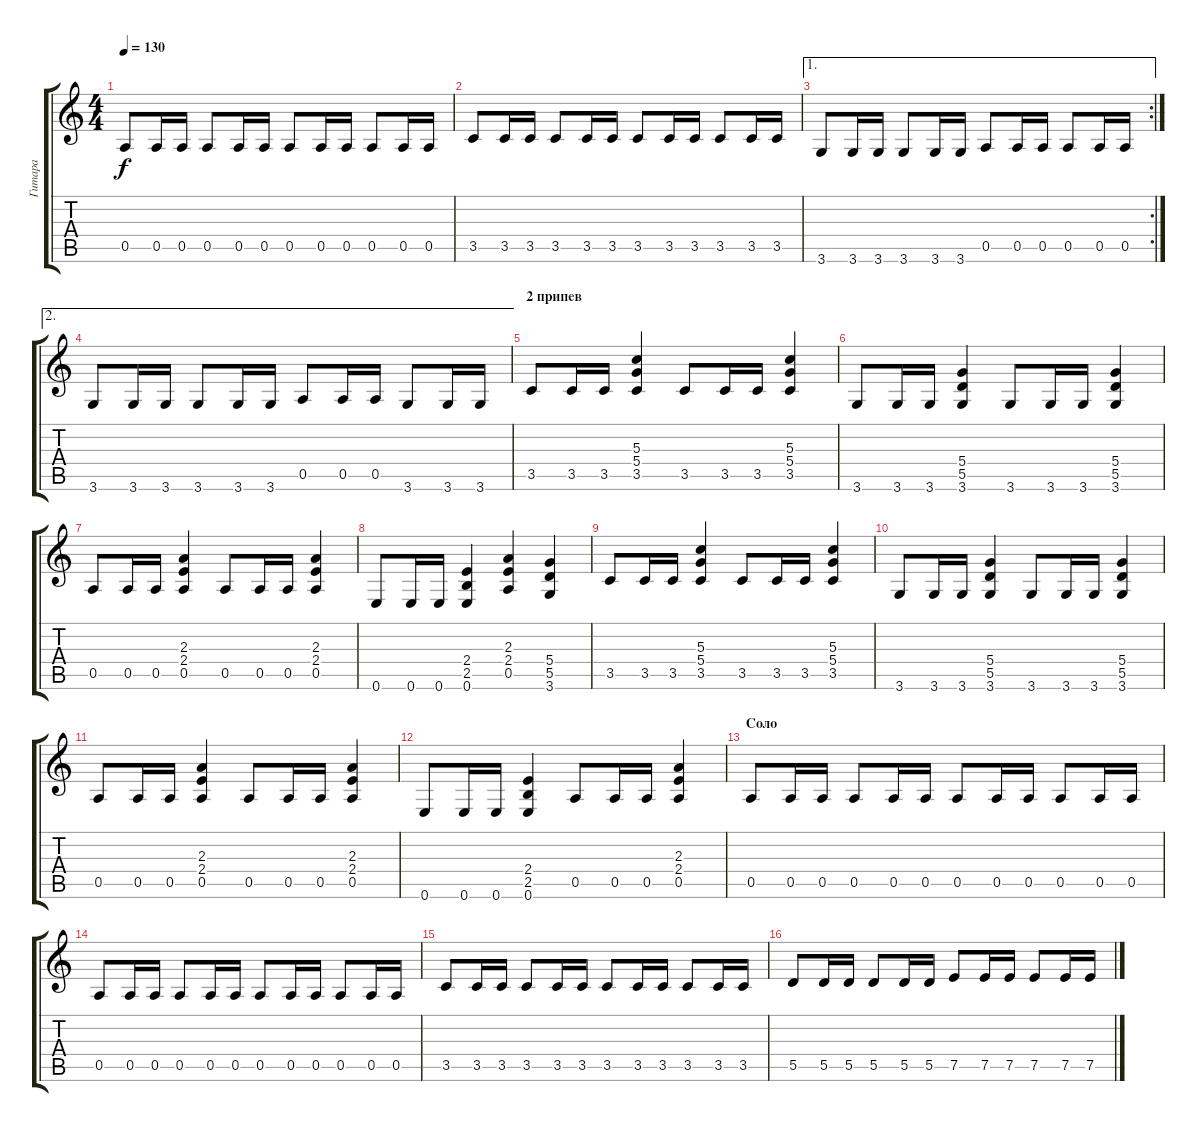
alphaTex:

\track ("Гитара" "Гитара") {instrument distortionguitar}
\staff {score tabs}
\tuning (E4 B3 G3 D3 A2 E2) {hide}
\ts (4 4)
\tempo 130
\clef g2
\ks c
0.5.8{dy f} 0.5.16 0.5.16 0.5.8 0.5.16 0.5.16 0.5.8 0.5.16 0.5.16 0.5.8 0.5.16 0.5.16 |
3.5.8 3.5.16 3.5.16 3.5.8 3.5.16 3.5.16 3.5.8 3.5.16 3.5.16 3.5.8 3.5.16 3.5.16 |
\ae 1
\rc 2
3.6.8 3.6.16 3.6.16 3.6.8 3.6.16 3.6.16 0.5.8 0.5.16 0.5.16 0.5.8 0.5.16 0.5.16 |
\ae 2
3.6.8 3.6.16 3.6.16 3.6.8 3.6.16 3.6.16 0.5.8 0.5.16 0.5.16 3.6.8 3.6.16 3.6.16 |
\section ("" "2 припев")
3.5.8 3.5.16 3.5.16 (5.3 5.4 3.5).4 3.5.8 3.5.16 3.5.16 (5.3 5.4 3.5).4 |
3.6.8 3.6.16 3.6.16 (5.4 5.5 3.6).4 3.6.8 3.6.16 3.6.16 (5.4 5.5 3.6).4 |
0.5.8 0.5.16 0.5.16 (2.3 2.4 0.5).4 0.5.8 0.5.16 0.5.16 (2.3 2.4 0.5).4 |
0.6.8 0.6.16 0.6.16 (2.4 2.5 0.6).4 (2.3 2.4 0.5).4 (5.4 5.5 3.6).4 |
3.5.8 3.5.16 3.5.16 (5.3 5.4 3.5).4 3.5.8 3.5.16 3.5.16 (5.3 5.4 3.5).4 |
3.6.8 3.6.16 3.6.16 (5.4 5.5 3.6).4 3.6.8 3.6.16 3.6.16 (5.4 5.5 3.6).4 |
0.5.8 0.5.16 0.5.16 (2.3 2.4 0.5).4 0.5.8 0.5.16 0.5.16 (2.3 2.4 0.5).4 |
0.6.8 0.6.16 0.6.16 (2.4 2.5 0.6).4 0.5.8 0.5.16 0.5.16 (2.3 2.4 0.5).4 |
\section ("" "Соло")
0.5.8 0.5.16 0.5.16 0.5.8 0.5.16 0.5.16 0.5.8 0.5.16 0.5.16 0.5.8 0.5.16 0.5.16 |
0.5.8 0.5.16 0.5.16 0.5.8 0.5.16 0.5.16 0.5.8 0.5.16 0.5.16 0.5.8 0.5.16 0.5.16 |
3.5.8 3.5.16 3.5.16 3.5.8 3.5.16 3.5.16 3.5.8 3.5.16 3.5.16 3.5.8 3.5.16 3.5.16 |
5.5.8 5.5.16 5.5.16 5.5.8 5.5.16 5.5.16 7.5.8 7.5.16 7.5.16 7.5.8 7.5.16 7.5.16
